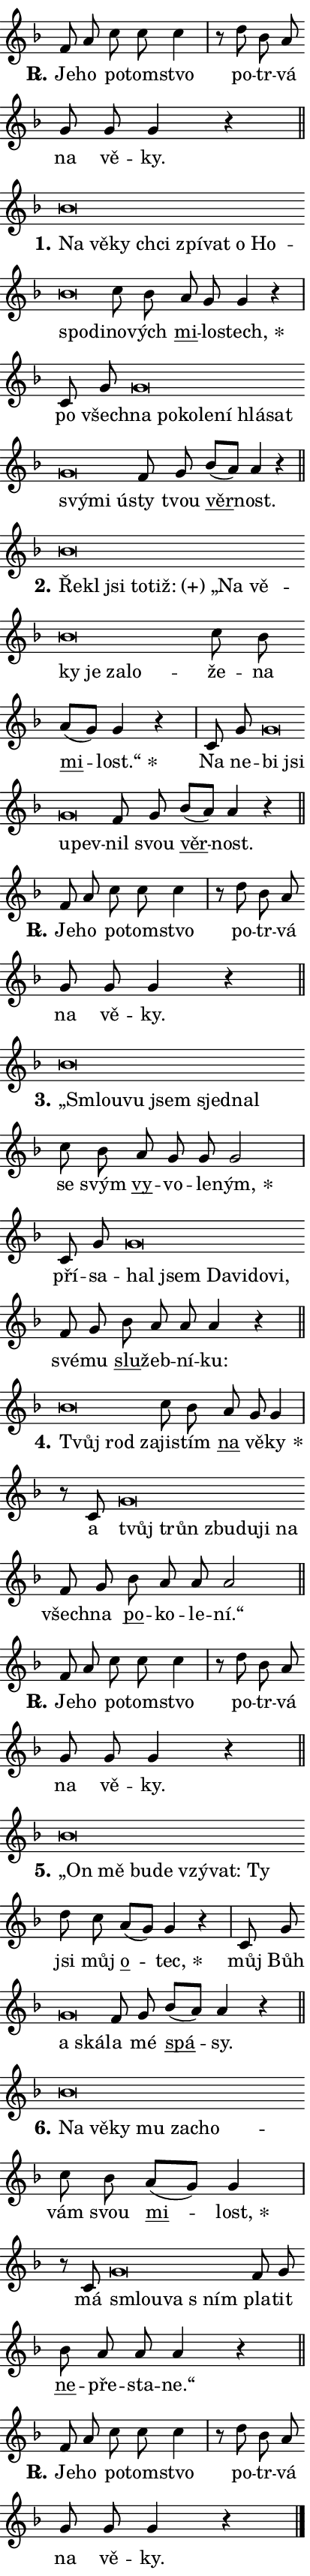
\version "2.24.0"
\header { tagline = "" }
\paper {
  indent = 0\cm
  top-margin = 0\cm
  right-margin = 0.13\cm % to fit lyric hyphens
  bottom-margin = 0\cm
  left-margin = 0\cm
  paper-width = 7\cm
  page-breaking = #ly:one-page-breaking
  system-system-spacing.basic-distance = #11
  score-system-spacing.basic-distance = #11
  ragged-last = ##f
}


%% Author: Thomas Morley
%% https://lists.gnu.org/archive/html/lilypond-user/2020-05/msg00002.html
#(define (line-position grob)
"Returns position of @var[grob} in current system:
   @code{'start}, if at first time-step
   @code{'end}, if at last time-step
   @code{'middle} otherwise
"
  (let* ((col (ly:item-get-column grob))
         (ln (ly:grob-object col 'left-neighbor))
         (rn (ly:grob-object col 'right-neighbor))
         (col-to-check-left (if (ly:grob? ln) ln col))
         (col-to-check-right (if (ly:grob? rn) rn col))
         (break-dir-left
           (and
             (ly:grob-property col-to-check-left 'non-musical #f)
             (ly:item-break-dir col-to-check-left)))
         (break-dir-right
           (and
             (ly:grob-property col-to-check-right 'non-musical #f)
             (ly:item-break-dir col-to-check-right))))
        (cond ((eqv? 1 break-dir-left) 'start)
              ((eqv? -1 break-dir-right) 'end)
              (else 'middle))))

#(define (tranparent-at-line-position vctor)
  (lambda (grob)
  "Relying on @code{line-position} select the relevant enry from @var{vctor}.
Used to determine transparency,"
    (case (line-position grob)
      ((end) (not (vector-ref vctor 0)))
      ((middle) (not (vector-ref vctor 1)))
      ((start) (not (vector-ref vctor 2))))))

noteHeadBreakVisibility =
#(define-music-function (break-visibility)(vector?)
"Makes @code{NoteHead}s transparent relying on @var{break-visibility}"
#{
  \override NoteHead.transparent =
    #(tranparent-at-line-position break-visibility)
#})

#(define delete-ledgers-for-transparent-note-heads
  (lambda (grob)
    "Reads whether a @code{NoteHead} is transparent.
If so this @code{NoteHead} is removed from @code{'note-heads} from
@var{grob}, which is supposed to be @code{LedgerLineSpanner}.
As a result ledgers are not printed for this @code{NoteHead}"
    (let* ((nhds-array (ly:grob-object grob 'note-heads))
           (nhds-list
             (if (ly:grob-array? nhds-array)
                 (ly:grob-array->list nhds-array)
                 '()))
           ;; Relies on the transparent-property being done before
           ;; Staff.LedgerLineSpanner.after-line-breaking is executed.
           ;; This is fragile ...
           (to-keep
             (remove
               (lambda (nhd)
                 (ly:grob-property nhd 'transparent #f))
               nhds-list)))
      ;; TODO find a better method to iterate over grob-arrays, similiar
      ;; to filter/remove etc for lists
      ;; For now rebuilt from scratch
      (set! (ly:grob-object grob 'note-heads)  '())
      (for-each
        (lambda (nhd)
          (ly:pointer-group-interface::add-grob grob 'note-heads nhd))
        to-keep))))

squashNotes = {
  \override NoteHead.X-extent = #'(-0.2 . 0.2)
  \override NoteHead.Y-extent = #'(-0.75 . 0)
  \override NoteHead.stencil =
    #(lambda (grob)
       (let ((pos (ly:grob-property grob 'staff-position)))
         (begin
           (if (< pos -7) (display "ERROR: Lower brevis then expected\n") (display ""))
           (if (<= pos -6) ly:text-interface::print ly:note-head::print))))
}
unSquashNotes = {
  \revert NoteHead.X-extent
  \revert NoteHead.Y-extent
  \revert NoteHead.stencil
}

hideNotes = \noteHeadBreakVisibility #begin-of-line-visible
unHideNotes = \noteHeadBreakVisibility #all-visible

% work-around for resetting accidentals
% https://lilypond.org/doc/v2.23/Documentation/notation/displaying-rhythms#unmetered-music
cadenzaMeasure = {
  \cadenzaOff
  \partial 1024 s1024
  \cadenzaOn
}

#(define-markup-command (accent layout props text) (markup?)
  "Underline accented syllable"
  (interpret-markup layout props
    #{\markup \override #'(offset . 4.3) \underline { #text }#}))

responsum = \markup \concat {
  "R" \hspace #-1.05 \path #0.1 #'((moveto 0 0.07) (lineto 0.9 0.8)) \hspace #0.05 "."
}

spaceSize = #0.6828661417322834 % exact space size for TeX Gyre Schola

\layout {
  \context {
    \Staff
    \remove "Time_signature_engraver"
    \override LedgerLineSpanner.after-line-breaking = #delete-ledgers-for-transparent-note-heads
  }
  \context {
    \Lyrics {
      \override LyricSpace.minimum-distance = \spaceSize
      \override LyricText.font-name = #"TeX Gyre Schola"
      \override LyricText.font-size = 1
      \override StanzaNumber.font-name = #"TeX Gyre Schola Bold"
      \override StanzaNumber.font-size = 1
    }
  }
  \context {
    \Score 
    \override NoteHead.text =
      #(lambda (grob) 
        (let ((pos (ly:grob-property grob 'staff-position)))
          #{\markup {
            \combine
              \halign #-0.55 \raise #(if (= pos -6) 0 0.5) \override #'(thickness . 2) \draw-line #'(3.2 . 0)
              \musicglyph "noteheads.sM1"
          }#}))
  }
}

% magnetic-lyrics.ily
%
%   written by
%     Jean Abou Samra <jean@abou-samra.fr>
%     Werner Lemberg <wl@gnu.org>
%
%   adapted by
%     Jiri Hon <jiri.hon@gmail.com>
%
% Version 2022-Apr-15

% https://www.mail-archive.com/lilypond-user@gnu.org/msg149350.html

#(define (Left_hyphen_pointer_engraver context)
   "Collect syllable-hyphen-syllable occurrences in lyrics and store
them in properties.  This engraver only looks to the left.  For
example, if the lyrics input is @code{foo -- bar}, it does the
following.

@itemize @bullet
@item
Set the @code{text} property of the @code{LyricHyphen} grob between
@q{foo} and @q{bar} to @code{foo}.

@item
Set the @code{left-hyphen} property of the @code{LyricText} grob with
text @q{foo} to the @code{LyricHyphen} grob between @q{foo} and
@q{bar}.
@end itemize

Use this auxiliary engraver in combination with the
@code{lyric-@/text::@/apply-@/magnetic-@/offset!} hook."
   (let ((hyphen #f)
         (text #f))
     (make-engraver
      (acknowledgers
       ((lyric-syllable-interface engraver grob source-engraver)
        (set! text grob)))
      (end-acknowledgers
       ((lyric-hyphen-interface engraver grob source-engraver)
        ;(when (not (grob::has-interface grob 'lyric-space-interface))
          (set! hyphen grob)));)
      ((stop-translation-timestep engraver)
       (when (and text hyphen)
         (ly:grob-set-object! text 'left-hyphen hyphen))
       (set! text #f)
       (set! hyphen #f)))))

#(define (lyric-text::apply-magnetic-offset! grob)
   "If the space between two syllables is less than the value in
property @code{LyricText@/.details@/.squash-threshold}, move the right
syllable to the left so that it gets concatenated with the left
syllable.

Use this function as a hook for
@code{LyricText@/.after-@/line-@/breaking} if the
@code{Left_@/hyphen_@/pointer_@/engraver} is active."
   (let ((hyphen (ly:grob-object grob 'left-hyphen #f)))
     (when hyphen
       (let ((left-text (ly:spanner-bound hyphen LEFT)))
         (when (grob::has-interface left-text 'lyric-syllable-interface)
           (let* ((common (ly:grob-common-refpoint grob left-text X))
                  (this-x-ext (ly:grob-extent grob common X))
                  (left-x-ext
                   (begin
                     ;; Trigger magnetism for left-text.
                     (ly:grob-property left-text 'after-line-breaking)
                     (ly:grob-extent left-text common X)))
                  ;; `delta` is the gap width between two syllables.
                  (delta (- (interval-start this-x-ext)
                            (interval-end left-x-ext)))
                  (details (ly:grob-property grob 'details))
                  (threshold (assoc-get 'squash-threshold details 0.2)))
             (when (< delta threshold)
               (let* (;; We have to manipulate the input text so that
                      ;; ligatures crossing syllable boundaries are not
                      ;; disabled.  For languages based on the Latin
                      ;; script this is essentially a beautification.
                      ;; However, for non-Western scripts it can be a
                      ;; necessity.
                      (lt (ly:grob-property left-text 'text))
                      (rt (ly:grob-property grob 'text))
                      (is-space (grob::has-interface hyphen 'lyric-space-interface))
                      (space (if is-space " " ""))
                      (extra-delta (if is-space spaceSize 0))
                      ;; Append new syllable.
                      (ltrt-space (if (and (string? lt) (string? rt))
                                (string-append lt space rt)
                                (make-concat-markup (list lt space rt))))
                      ;; Right-align `ltrt` to the right side.
                      (ltrt-space-markup (grob-interpret-markup
                               grob
                               (make-translate-markup
                                (cons (interval-length this-x-ext) 0)
                                (make-right-align-markup ltrt-space)))))
                 (begin
                   ;; Don't print `left-text`.
                   (ly:grob-set-property! left-text 'stencil #f)
                   ;; Set text and stencil (which holds all collected
                   ;; syllables so far) and shift it to the left.
                   (ly:grob-set-property! grob 'text ltrt-space)
                   (ly:grob-set-property! grob 'stencil ltrt-space-markup)
                   (ly:grob-translate-axis! grob (- (- delta extra-delta)) X))))))))))


#(define (lyric-hyphen::displace-bounds-first grob)
   ;; Make very sure this callback isn't triggered too early.
   (let ((left (ly:spanner-bound grob LEFT))
         (right (ly:spanner-bound grob RIGHT)))
     (ly:grob-property left 'after-line-breaking)
     (ly:grob-property right 'after-line-breaking)
     (ly:lyric-hyphen::print grob)))

squashThreshold = #0.4

\layout {
  \context {
    \Lyrics
    \consists #Left_hyphen_pointer_engraver
    \override LyricText.after-line-breaking =
      #lyric-text::apply-magnetic-offset!
    \override LyricHyphen.stencil = #lyric-hyphen::displace-bounds-first
    \override LyricText.details.squash-threshold = \squashThreshold
    \override LyricHyphen.minimum-distance = 0
    \override LyricHyphen.minimum-length = \squashThreshold
  }
}

squashText = \override LyricText.details.squash-threshold = 9999
unSquashText = \override LyricText.details.squash-threshold = \squashThreshold

leftText = \override LyricText.self-alignment-X = #LEFT
unLeftText = \revert LyricText.self-alignment-X

starOffset = #(lambda (grob) 
                (let ((x_offset (ly:self-alignment-interface::aligned-on-x-parent grob)))
                  (if (= x_offset 0) 0 (+ x_offset 1.2))))

star = #(define-music-function (syllable)(string?)
"Append star separator at the end of a syllable"
#{
  \once \override LyricText.X-offset = #starOffset
  \lyricmode { \markup {
    #syllable
    \override #'((font-name . "TeX Gyre Schola Bold")) \hspace #0.2 \lower #0.65 \larger "*"
  } }
#})

starAccent = #(define-music-function (syllable)(string?)
"Append star separator at the end of a syllable and make accent"
#{
  \once \override LyricText.X-offset = #starOffset
  \lyricmode { \markup {
    \accent #syllable
    \override #'((font-name . "TeX Gyre Schola Bold")) \hspace #0.2 \lower #0.65 \larger "*"
  } }
#})

breath = #(define-music-function (syllable)(string?)
"Append breathing indicator at the end of a syllable"
#{
  \lyricmode { \markup { #syllable "+" } }
#})

optionalBreath = #(define-music-function (syllable)(string?)
"Append optional breathing indicator at the end of a syllable"
#{
  \lyricmode { \markup { #syllable "(+)" } }
#})


\score {
    <<
        \new Voice = "melody" { \cadenzaOn \key f \major \relative { f'8 a c c c4 \cadenzaMeasure \bar "|" r8 d bes a \bar "" g g g4 r \cadenzaMeasure \bar "||" \break } }
        \new Lyrics \lyricsto "melody" { \lyricmode { \set stanza = \responsum
Je -- ho po -- tom -- stvo po -- tr -- vá na vě -- ky. } }
    >>
    \layout {}
}

\score {
    <<
        \new Voice = "melody" { \cadenzaOn \key f \major \relative { \squashNotes bes'\breve*1/16 \hideNotes \breve*1/16 \bar "" \breve*1/16 \bar "" \breve*1/16 \bar "" \breve*1/16 \bar "" \breve*1/16 \bar "" \breve*1/16 \bar "" \breve*1/16 \bar "" \breve*1/16 \breve*1/16 \bar "" \unHideNotes \unSquashNotes c8 bes \bar "" a g g4 r \cadenzaMeasure \bar "|" c,8 g' \bar "" \squashNotes g\breve*1/16 \hideNotes \breve*1/16 \bar "" \breve*1/16 \bar "" \breve*1/16 \bar "" \breve*1/16 \bar "" \breve*1/16 \bar "" \breve*1/16 \bar "" \breve*1/16 \bar "" \breve*1/16 \breve*1/16 \bar "" \unHideNotes \unSquashNotes f8 g \bar "" bes[( a)] a4 r \cadenzaMeasure \bar "||" \break } }
        \new Lyrics \lyricsto "melody" { \lyricmode { \set stanza = "1."
\leftText Na \squashText vě -- ky chci zpí -- vat o Ho -- spo -- di -- \unLeftText \unSquashText no -- vých \markup \accent mi -- lo -- \star stech, po všech -- \leftText na \squashText po -- ko -- le -- ní hlá -- sat svý -- mi ú -- \unLeftText \unSquashText sty tvou \markup \accent věr -- nost. } }
    >>
    \layout {}
}

\score {
    <<
        \new Voice = "melody" { \cadenzaOn \key f \major \relative { \squashNotes bes'\breve*1/16 \hideNotes \breve*1/16 \bar "" \breve*1/16 \bar "" \breve*1/16 \bar "" \breve*1/16 \bar "" \breve*1/16 \bar "" \breve*1/16 \bar "" \breve*1/16 \bar "" \breve*1/16 \bar "" \breve*1/16 \breve*1/16 \bar "" \unHideNotes \unSquashNotes c8 bes \bar "" a[( g)] g4 r \cadenzaMeasure \bar "|" c,8 g' \bar "" \squashNotes g\breve*1/16 \hideNotes \breve*1/16 \bar "" \breve*1/16 \breve*1/16 \bar "" \unHideNotes \unSquashNotes f8 g \bar "" bes[( a)] a4 r \cadenzaMeasure \bar "||" \break } }
        \new Lyrics \lyricsto "melody" { \lyricmode { \set stanza = "2."
\leftText Ře -- \squashText kl jsi to -- \optionalBreath tiž: „Na vě -- ky je za -- lo -- \unLeftText \unSquashText že -- na \markup \accent mi -- \star lost.“ Na ne -- \leftText bi \squashText jsi u -- pev -- \unLeftText \unSquashText nil svou \markup \accent věr -- nost. } }
    >>
    \layout {}
}

\score {
    <<
        \new Voice = "melody" { \cadenzaOn \key f \major \relative { f'8 a c c c4 \cadenzaMeasure \bar "|" r8 d bes a \bar "" g g g4 r \cadenzaMeasure \bar "||" \break } }
        \new Lyrics \lyricsto "melody" { \lyricmode { \set stanza = \responsum
Je -- ho po -- tom -- stvo po -- tr -- vá na vě -- ky. } }
    >>
    \layout {}
}

\score {
    <<
        \new Voice = "melody" { \cadenzaOn \key f \major \relative { \squashNotes bes'\breve*1/16 \hideNotes \breve*1/16 \bar "" \breve*1/16 \bar "" \breve*1/16 \breve*1/16 \bar "" \unHideNotes \unSquashNotes c8 bes \bar "" a g g g2 \cadenzaMeasure \bar "|" c,8 g' \bar "" \squashNotes g\breve*1/16 \hideNotes \breve*1/16 \bar "" \breve*1/16 \bar "" \breve*1/16 \bar "" \breve*1/16 \breve*1/16 \bar "" \unHideNotes \unSquashNotes f8 g \bar "" bes a a a4 r \cadenzaMeasure \bar "||" \break } }
        \new Lyrics \lyricsto "melody" { \lyricmode { \set stanza = "3."
\leftText „Smlou -- \squashText vu jsem sjed -- nal \unLeftText \unSquashText se svým \markup \accent vy -- vo -- le -- \star ným, pří -- sa -- \leftText hal \squashText jsem Da -- vi -- do -- vi, \unLeftText \unSquashText své -- mu \markup \accent slu -- žeb -- ní -- ku: } }
    >>
    \layout {}
}

\score {
    <<
        \new Voice = "melody" { \cadenzaOn \key f \major \relative { \squashNotes bes'\breve*1/16 \hideNotes \breve*1/16 \breve*1/16 \bar "" \unHideNotes \unSquashNotes c8 bes \bar "" a g g4 \cadenzaMeasure \bar "|" r8 c,8 \squashNotes g'\breve*1/16 \hideNotes \breve*1/16 \bar "" \breve*1/16 \bar "" \breve*1/16 \bar "" \breve*1/16 \breve*1/16 \bar "" \unHideNotes \unSquashNotes f8 g \bar "" bes a a a2 \cadenzaMeasure \bar "||" \break } }
        \new Lyrics \lyricsto "melody" { \lyricmode { \set stanza = "4."
\leftText Tvůj \squashText rod za -- \unLeftText \unSquashText ji -- stím \markup \accent na vě -- \star ky a \leftText tvůj \squashText trůn zbu -- du -- ji na \unLeftText \unSquashText všech -- na \markup \accent po -- ko -- le -- ní.“ } }
    >>
    \layout {}
}

\score {
    <<
        \new Voice = "melody" { \cadenzaOn \key f \major \relative { f'8 a c c c4 \cadenzaMeasure \bar "|" r8 d bes a \bar "" g g g4 r \cadenzaMeasure \bar "||" \break } }
        \new Lyrics \lyricsto "melody" { \lyricmode { \set stanza = \responsum
Je -- ho po -- tom -- stvo po -- tr -- vá na vě -- ky. } }
    >>
    \layout {}
}

\score {
    <<
        \new Voice = "melody" { \cadenzaOn \key f \major \relative { \squashNotes bes'\breve*1/16 \hideNotes \breve*1/16 \bar "" \breve*1/16 \bar "" \breve*1/16 \bar "" \breve*1/16 \bar "" \breve*1/16 \breve*1/16 \bar "" \unHideNotes \unSquashNotes d8 c \bar "" a[( g)] g4 r \cadenzaMeasure \bar "|" c,8 g' \bar "" \squashNotes g\breve*1/16 \hideNotes \breve*1/16 \bar "" \unHideNotes \unSquashNotes f8 g \bar "" bes[( a)] a4 r \cadenzaMeasure \bar "||" \break } }
        \new Lyrics \lyricsto "melody" { \lyricmode { \set stanza = "5."
\leftText „On \squashText mě bu -- de vzý -- vat: Ty \unLeftText \unSquashText jsi můj \markup \accent o -- \star tec, můj Bůh \leftText a \squashText ská -- \unLeftText \unSquashText la mé \markup \accent spá -- sy. } }
    >>
    \layout {}
}

\score {
    <<
        \new Voice = "melody" { \cadenzaOn \key f \major \relative { \squashNotes bes'\breve*1/16 \hideNotes \breve*1/16 \bar "" \breve*1/16 \bar "" \breve*1/16 \bar "" \breve*1/16 \breve*1/16 \bar "" \unHideNotes \unSquashNotes c8 bes \bar "" a[( g)] g4 \cadenzaMeasure \bar "|" r8 c,8 \squashNotes g'\breve*1/16 \hideNotes \breve*1/16 \breve*1/16 \bar "" \unHideNotes \unSquashNotes f8 g \bar "" bes a a a4 r \cadenzaMeasure \bar "||" \break } }
        \new Lyrics \lyricsto "melody" { \lyricmode { \set stanza = "6."
\leftText Na \squashText vě -- ky mu za -- cho -- \unLeftText \unSquashText vám svou \markup \accent mi -- \star lost, má \leftText smlou -- \squashText va "s ním" \unLeftText \unSquashText pla -- tit \markup \accent ne -- pře -- sta -- ne.“ } }
    >>
    \layout {}
}

\score {
    <<
        \new Voice = "melody" { \cadenzaOn \key f \major \relative { f'8 a c c c4 \cadenzaMeasure \bar "|" r8 d bes a \bar "" g g g4 r \cadenzaMeasure \bar "||" \break } \bar "|." }
        \new Lyrics \lyricsto "melody" { \lyricmode { \set stanza = \responsum
Je -- ho po -- tom -- stvo po -- tr -- vá na vě -- ky. } }
    >>
    \layout {}
}
